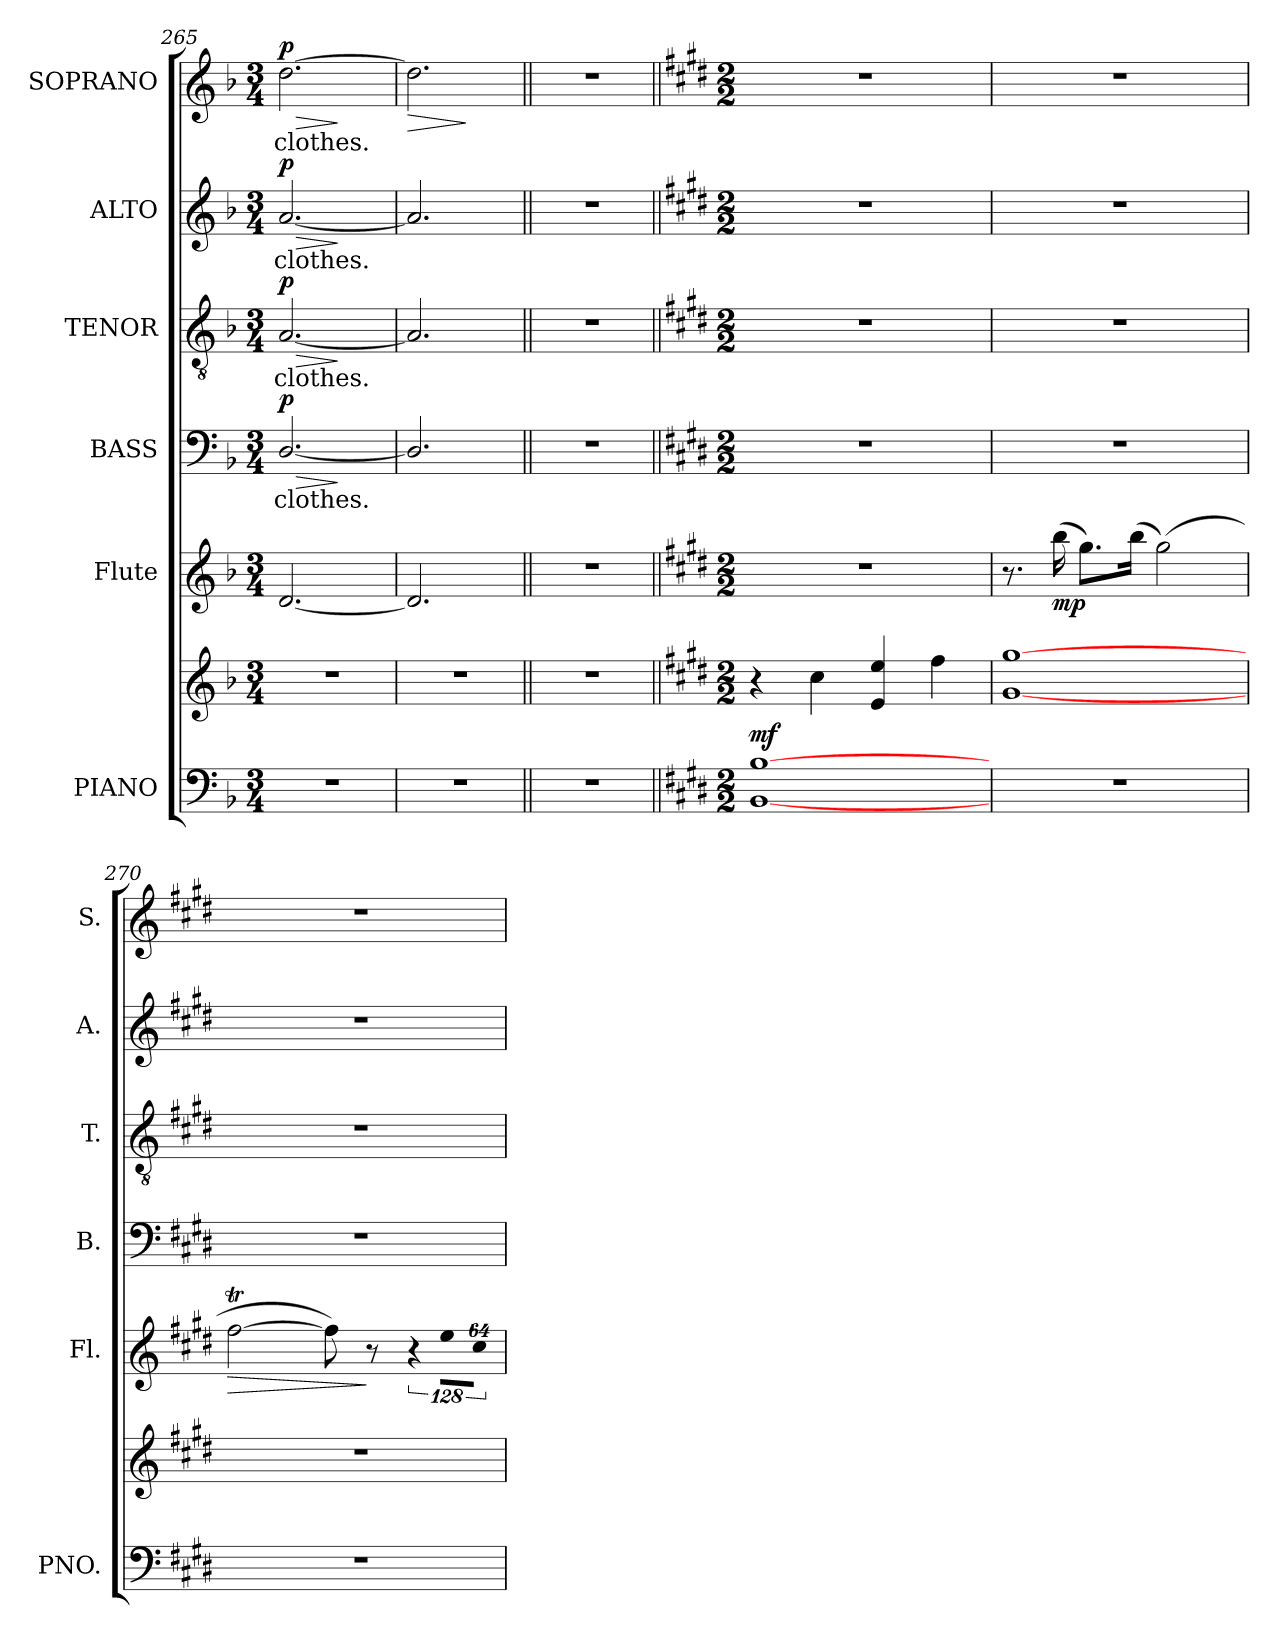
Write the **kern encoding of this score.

**kern	**kern	**dynam	**kern	**dynam	**kern	**text	**dynam	**kern	**text	**dynam	**kern	**text	**dynam	**kern	**text	**dynam
*part6	*part6	*part6	*part5	*part5	*part4	*part4	*part4	*part3	*part3	*part3	*part2	*part2	*part2	*part1	*part1	*part1
*staff7	*staff6	*staff6/7	*staff5	*staff5	*staff4	*staff4	*staff4	*staff3	*staff3	*staff3	*staff2	*staff2	*staff2	*staff1	*staff1	*staff1
*I"PIANO	*	*	*I"Flute	*	*I"BASS	*	*	*I"TENOR	*	*	*I"ALTO	*	*	*I"SOPRANO	*	*
*I'PNO.	*	*	*I'Fl.	*	*I'B.	*	*	*I'T.	*	*	*I'A.	*	*	*I'S.	*	*
*clefF4	*clefG2	*	*clefG2	*	*clefF4	*	*	*clefGv2	*	*	*clefG2	*	*	*clefG2	*	*
*	*	*	*	*	*	*	*	*ITrd7c12	*	*	*	*	*	*	*	*
*k[b-]	*k[b-]	*	*k[b-]	*	*k[b-]	*	*	*k[b-]	*	*	*k[b-]	*	*	*k[b-]	*	*
*d:	*d:	*	*d:	*	*d:	*	*	*d:	*	*	*d:	*	*	*d:	*	*
*M3/4	*M3/4	*	*M3/4	*	*M3/4	*	*	*M3/4	*	*	*M3/4	*	*	*M3/4	*	*
=265	=265	=265	=265	=265	=265	=265	=265	=265	=265	=265	=265	=265	=265	=265	=265	=265
!LO:N:vis=1	!LO:N:vis=1	!	!	!	!	!	!	!	!	!	!	!	!	!	!	!
!	!	!	!	!	!	!LO:LY:b:color=#000000	!LO:HP:b	!	!	!	!	!	!	!	!	!
!	!	!	!	!	!	!	!	!	!LO:LY:b:color=#000000	!LO:HP:b	!	!	!	!	!	!
!	!	!	!	!	!	!	!	!	!	!	!	!LO:LY:b:color=#000000	!LO:HP:b	!	!	!
!	!	!	!	!	!	!	!	!	!	!	!	!	!	!	!LO:LY:b:color=#000000	!LO:HP:b
2.r	2.r	.	[<2.di/	.	[<2.Di/	clothes.	> p	[<2.AAi/	clothes.	> p	[<2.ai/	clothes.	> p	[>2.ddi\	clothes.	> p
.	.	.	.	.	.	.	]	.	.	]	.	.	]	.	.	]
=266	=266	=266	=266	=266	=266	=266	=266	=266	=266	=266	=266	=266	=266	=266	=266	=266
!LO:N:vis=1	!LO:N:vis=1	!	!	!	!	!	!	!	!	!	!	!	!	!	!	!LO:HP:b
2.r	2.r	.	2.di/]	.	2.Di/]	.	.	2.AAi/]	.	.	2.ai/]	.	.	2.ddi\]	.	>
.	.	.	.	.	.	.	.	.	.	.	.	.	.	.	.	]
=267||	=267||	=267||	=267||	=267||	=267||	=267||	=267||	=267||	=267||	=267||	=267||	=267||	=267||	=267||	=267||	=267||
!LO:N:vis=1	!LO:N:vis=1	!	!LO:N:vis=1	!	!LO:N:vis=1	!	!	!LO:N:vis=1	!	!	!LO:N:vis=1	!	!	!LO:N:vis=1	!	!
2.r	2.r	.	2.r	.	2.r	.	.	2.r	.	.	2.r	.	.	2.r	.	.
!!LO:PB:g=z
=268||	=268||	=268||	=268||	=268||	=268||	=268||	=268||	=268||	=268||	=268||	=268||	=268||	=268||	=268||	=268||	=268||
*k[f#c#g#d#]	*k[f#c#g#d#]	*	*k[f#c#g#d#]	*	*k[f#c#g#d#]	*	*	*k[f#c#g#d#]	*	*	*k[f#c#g#d#]	*	*	*k[f#c#g#d#]	*	*
*E:	*E:	*	*E:	*	*E:	*	*	*E:	*	*	*E:	*	*	*E:	*	*
*M2/2	*M2/2	*	*M2/2	*	*M2/2	*	*	*M2/2	*	*	*M2/2	*	*	*M2/2	*	*
*	*MM120	*	*	*	*	*	*	*	*	*	*	*	*	*MM120	*	*
[<1BBi [>1Bi	4r	mf	1r	.	1r	.	.	1r	.	.	1r	.	.	1r	.	.
.	4cc#i\	.	.	.	.	.	.	.	.	.	.	.	.	.	.	.
.	4ei/ 4eei	.	.	.	.	.	.	.	.	.	.	.	.	.	.	.
.	4ff#i\	.	.	.	.	.	.	.	.	.	.	.	.	.	.	.
=269	=269	=269	=269	=269	=269	=269	=269	=269	=269	=269	=269	=269	=269	=269	=269	=269
1r	[<1g#i [>1gg#i	.	8.r	.	1r	.	.	1r	.	.	1r	.	.	1r	.	.
.	.	.	(16bbi\	mp	.	.	.	.	.	.	.	.	.	.	.	.
.	.	.	8.gg#i\L)	.	.	.	.	.	.	.	.	.	.	.	.	.
.	.	.	(16bbi\Jk	.	.	.	.	.	.	.	.	.	.	.	.	.
.	.	.	(2gg#i\)	.	.	.	.	.	.	.	.	.	.	.	.	.
=270	=270	=270	=270	=270	=270	=270	=270	=270	=270	=270	=270	=270	=270	=270	=270	=270
!	!	!	!	!LO:HP:b	!	!	!	!	!	!	!	!	!	!	!	!
1r	1r	.	[>2ff#Ti\	>	1r	.	.	1r	.	.	1r	.	.	1r	.	.
.	.	.	8ff#i\])	.	.	.	.	.	.	.	.	.	.	.	.	.
.	.	.	8r	]	.	.	.	.	.	.	.	.	.	.	.	.
!	!	!	!LO:N:vis=8	!	!	!	!	!	!	!	!	!	!	!	!	!
.	.	.	1024%85r	.	.	.	.	.	.	.	.	.	.	.	.	.
!	!	!	!LO:N:vis=8	!	!	!	!	!	!	!	!	!	!	!	!	!
.	.	.	1024%85eei\L	.	.	.	.	.	.	.	.	.	.	.	.	.
!	!	!	!LO:N:vis=8	!	!	!	!	!	!	!	!	!	!	!	!	!
.	.	.	512%43cc#i\J	.	.	.	.	.	.	.	.	.	.	.	.	.
=	=	=	=	=	=	=	=	=	=	=	=	=	=	=	=	=
*-	*-	*-	*-	*-	*-	*-	*-	*-	*-	*-	*-	*-	*-	*-	*-	*-
